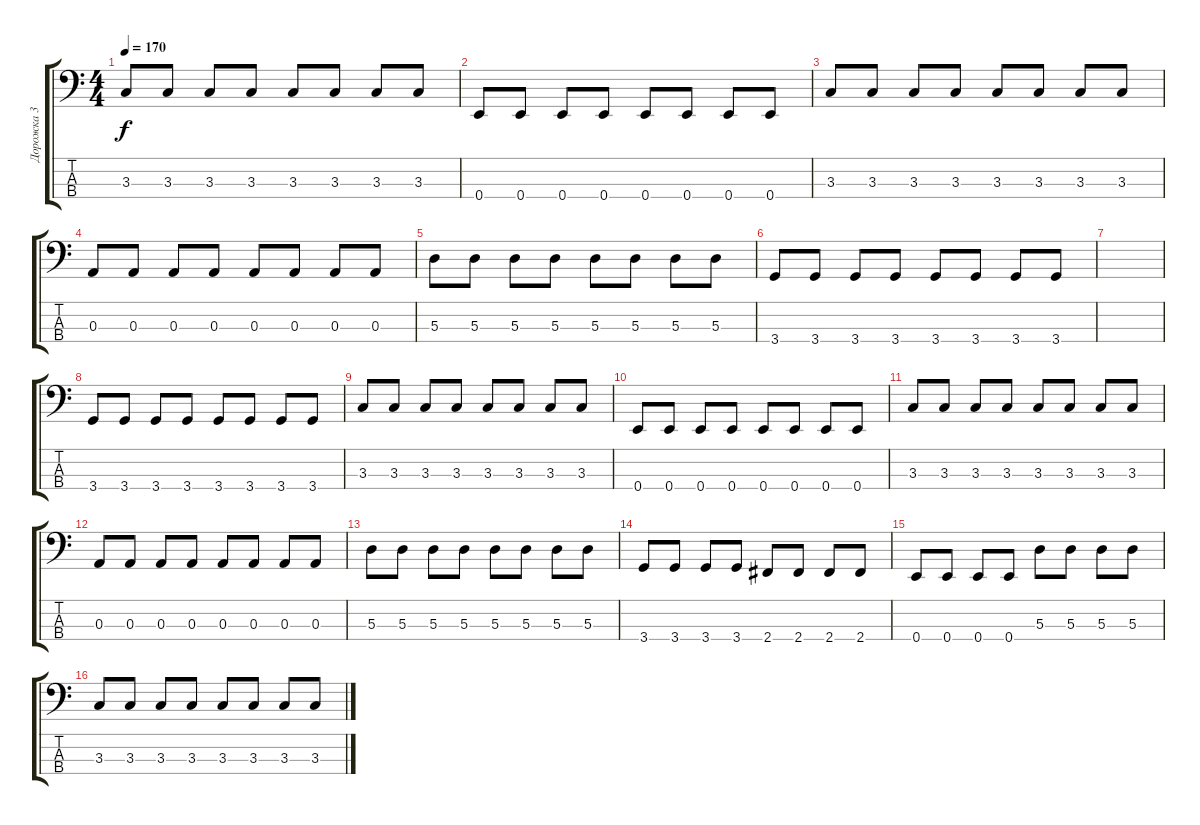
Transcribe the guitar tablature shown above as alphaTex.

\track ("Дорожка 3" "Дорожка 3") {instrument electricbasspick}
\staff {score tabs}
\tuning (G2 D2 A1 E1) {hide}
\ts (4 4)
\tempo 170
\clef f4
\ks c
3.3.8{dy f} 3.3.8 3.3.8 3.3.8 3.3.8 3.3.8 3.3.8 3.3.8 |
0.4.8 0.4.8 0.4.8 0.4.8 0.4.8 0.4.8 0.4.8 0.4.8 |
3.3.8 3.3.8 3.3.8 3.3.8 3.3.8 3.3.8 3.3.8 3.3.8 |
0.3.8 0.3.8 0.3.8 0.3.8 0.3.8 0.3.8 0.3.8 0.3.8 |
5.3.8 5.3.8 5.3.8 5.3.8 5.3.8 5.3.8 5.3.8 5.3.8 |
3.4.8 3.4.8 3.4.8 3.4.8 3.4.8 3.4.8 3.4.8 3.4.8 |
|
3.4.8 3.4.8 3.4.8 3.4.8 3.4.8 3.4.8 3.4.8 3.4.8 |
3.3.8 3.3.8 3.3.8 3.3.8 3.3.8 3.3.8 3.3.8 3.3.8 |
0.4.8 0.4.8 0.4.8 0.4.8 0.4.8 0.4.8 0.4.8 0.4.8 |
3.3.8 3.3.8 3.3.8 3.3.8 3.3.8 3.3.8 3.3.8 3.3.8 |
0.3.8 0.3.8 0.3.8 0.3.8 0.3.8 0.3.8 0.3.8 0.3.8 |
5.3.8 5.3.8 5.3.8 5.3.8 5.3.8 5.3.8 5.3.8 5.3.8 |
3.4.8 3.4.8 3.4.8 3.4.8 2.4.8 2.4.8 2.4.8 2.4.8 |
0.4.8 0.4.8 0.4.8 0.4.8 5.3.8 5.3.8 5.3.8 5.3.8 |
3.3.8 3.3.8 3.3.8 3.3.8 3.3.8 3.3.8 3.3.8 3.3.8
